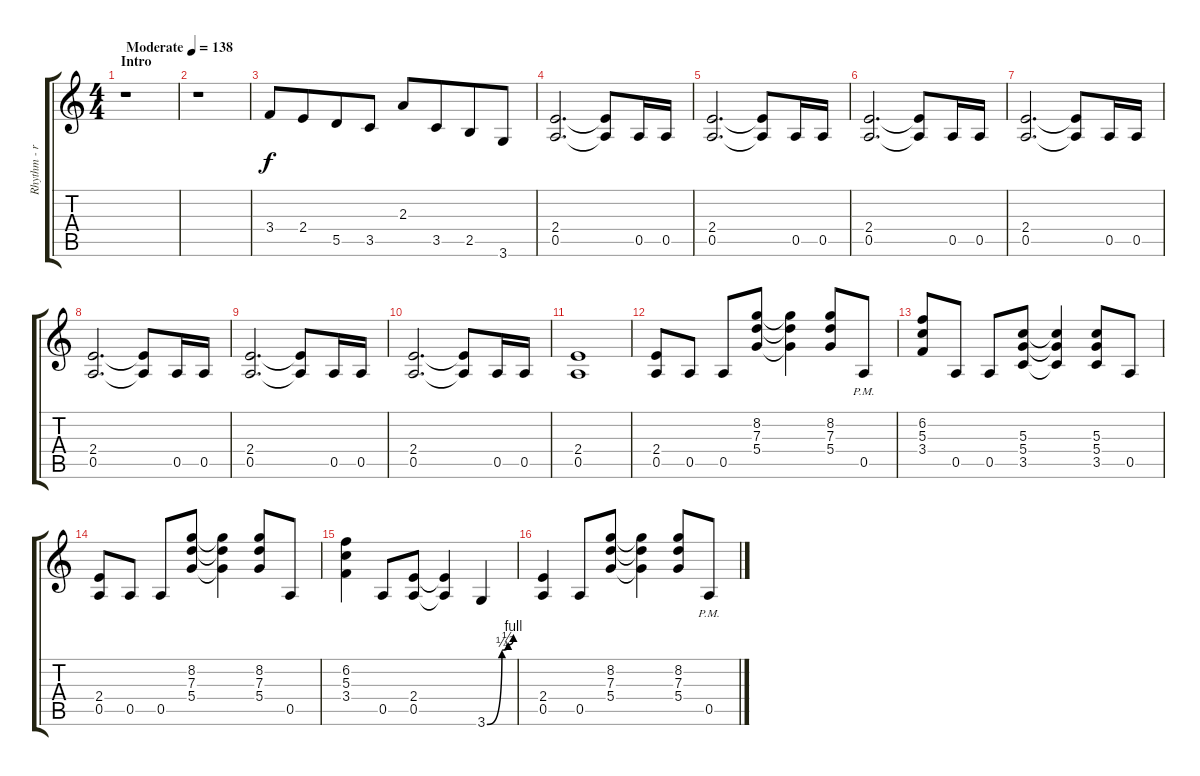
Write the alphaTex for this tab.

\track ("Rhythm - right" "Rhythm - r") {instrument distortionguitar}
\staff {score tabs}
\tuning (E4 B3 G3 D3 A2 E2) {hide}
\ts (4 4)
\section ("" "Intro")
\tempo (138 "Moderate")
\clef g2
\ks c
r.1{dy f instrument distortionguitar} |
r.1 |
3.4.8 2.4.8{beam merge} 5.5.8 3.5.8 2.3.8 3.5.8{beam merge} 2.5.8 3.6.8 |
(2.4 0.5).2{d} (2.4{t} 0.5{t}).8 0.5.16 0.5.16 |
(2.4 0.5).2{d} (2.4{t} 0.5{t}).8 0.5.16 0.5.16 |
(2.4 0.5).2{d} (2.4{t} 0.5{t}).8 0.5.16 0.5.16 |
(2.4 0.5).2{d} (2.4{t} 0.5{t}).8 0.5.16 0.5.16 |
(2.4 0.5).2{d} (2.4{t} 0.5{t}).8 0.5.16 0.5.16 |
(2.4 0.5).2{d} (2.4{t} 0.5{t}).8 0.5.16 0.5.16 |
(2.4 0.5).2{d} (2.4{t} 0.5{t}).8 0.5.16 0.5.16 |
(2.4 0.5).1 |
(2.4 0.5).8 0.5.8 0.5.8 (8.2 7.3 5.4).8 (8.2{t} 7.3{t} 5.4{t}).4 (8.2 7.3 5.4).8 0.5{pm}.8 |
(6.2 5.3 3.4).8 0.5.8 0.5.8 (5.3 5.4 3.5).8 (5.3{t} 5.4{t} 3.5{t}).4 (5.3 5.4 3.5).8 0.5.8 |
(2.4 0.5).8 0.5.8 0.5.8 (8.2 7.3 5.4).8 (8.2{t} 7.3{t} 5.4{t}).4 (8.2 7.3 5.4).8 0.5.8 |
(6.2 5.3 3.4).4 0.5.8 (2.4 0.5).8 (2.4{t} 0.5{t}).4 3.6{be (custom 0 0 34 1 48 2 60 4)}.4 |
(2.4 0.5).4 0.5.8 (8.2 7.3 5.4).8 (8.2{t} 7.3{t} 5.4{t}).4 (8.2 7.3 5.4).8 0.5{pm}.8
